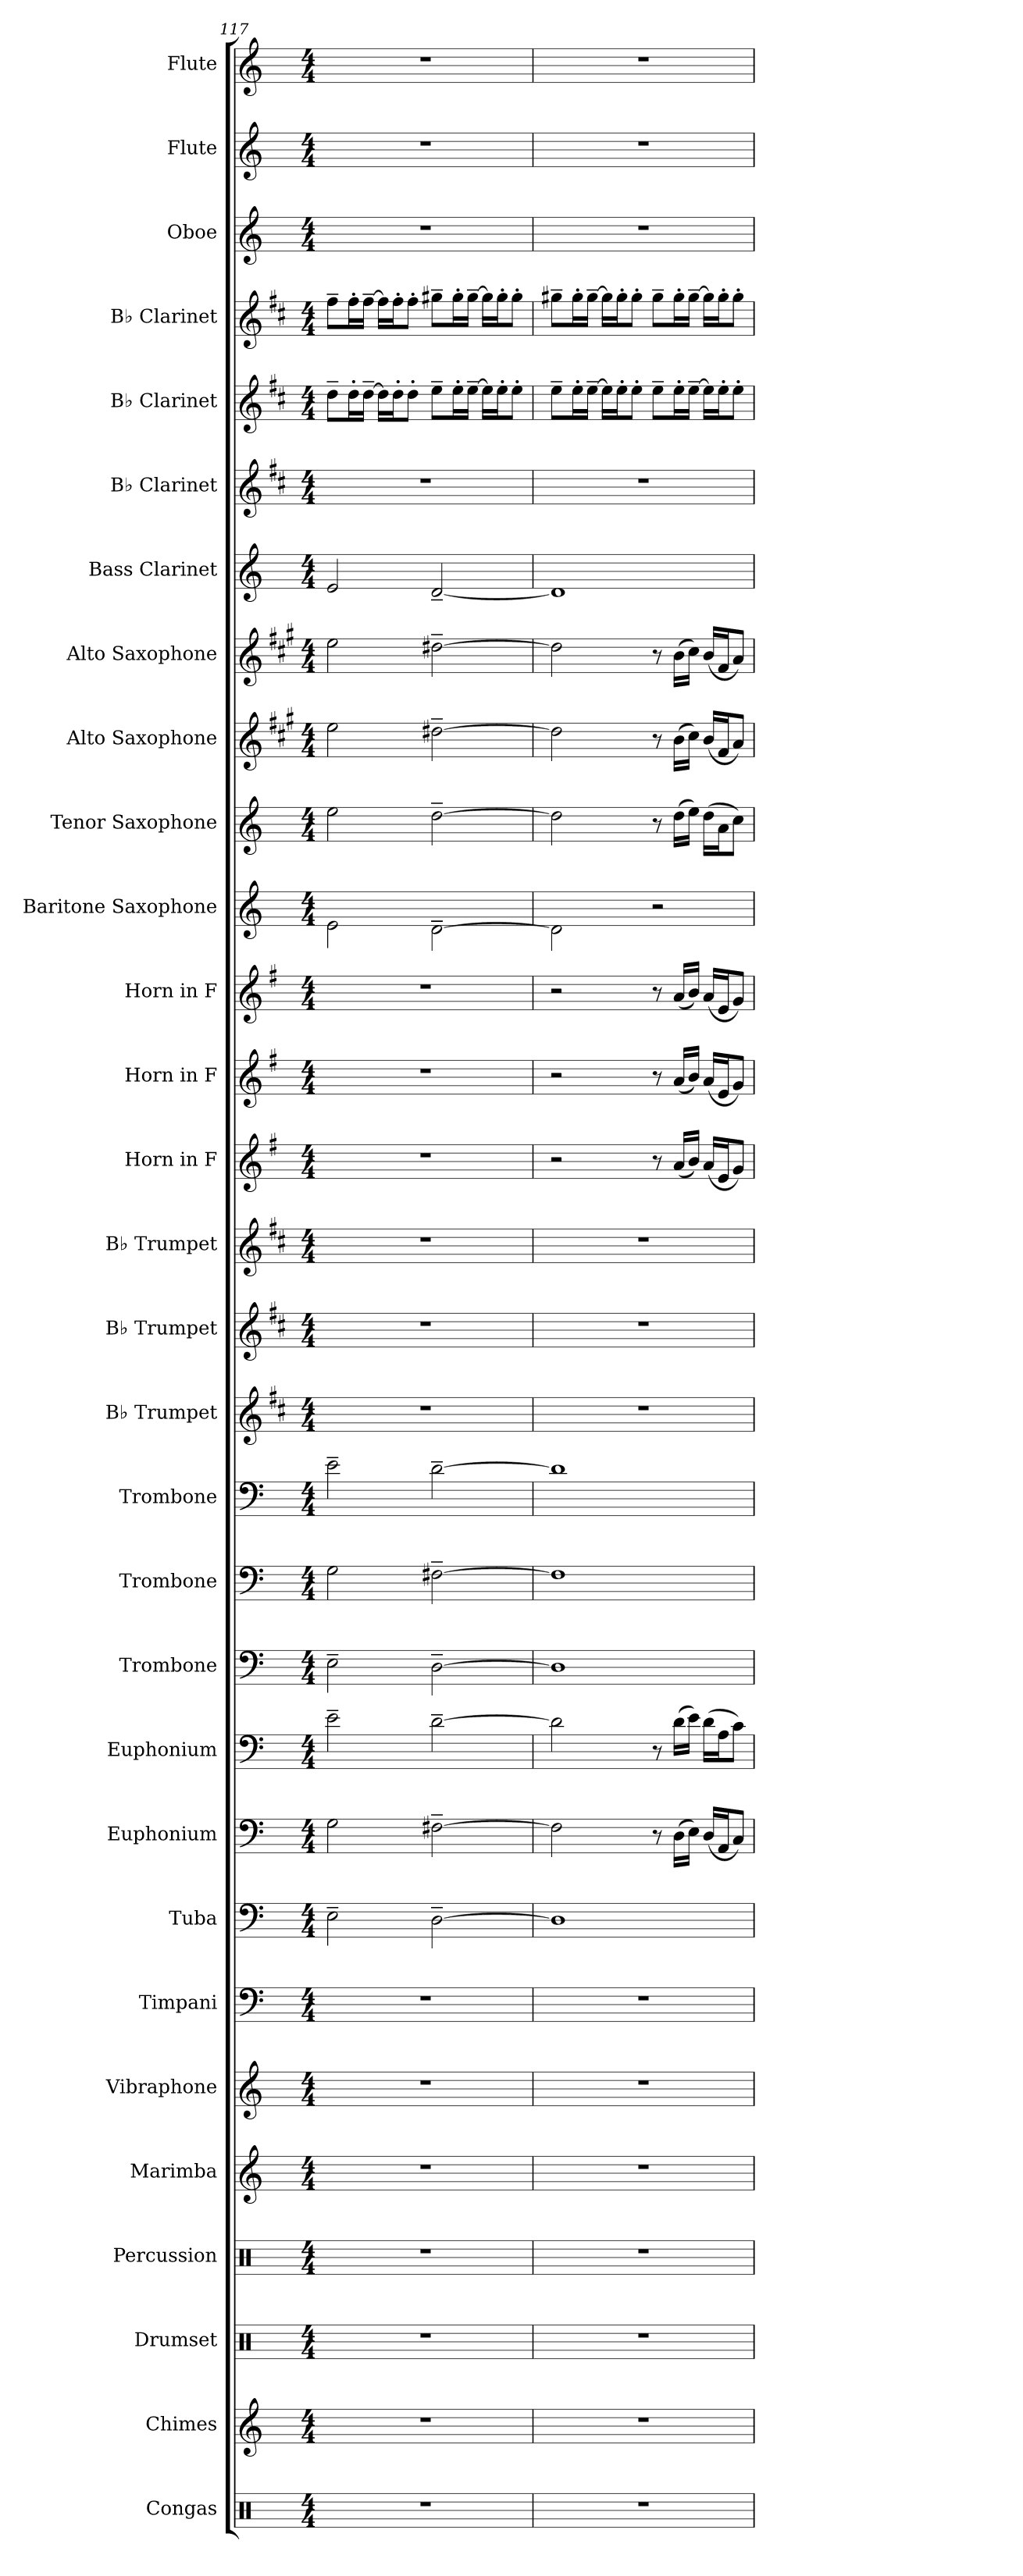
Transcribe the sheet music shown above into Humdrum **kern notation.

**kern	**kern	**kern	**kern	**kern	**kern	**kern	**kern	**kern	**kern	**kern	**kern	**kern	**kern	**kern	**kern	**kern	**kern	**kern	**kern	**kern	**kern	**kern	**kern	**kern	**kern	**kern	**kern	**kern	**kern
*part30	*part29	*part28	*part27	*part26	*part25	*part24	*part23	*part22	*part21	*part20	*part19	*part18	*part17	*part16	*part15	*part14	*part13	*part12	*part11	*part10	*part9	*part8	*part7	*part6	*part5	*part4	*part3	*part2	*part1
*staff30	*staff29	*staff28	*staff27	*staff26	*staff25	*staff24	*staff23	*staff22	*staff21	*staff20	*staff19	*staff18	*staff17	*staff16	*staff15	*staff14	*staff13	*staff12	*staff11	*staff10	*staff9	*staff8	*staff7	*staff6	*staff5	*staff4	*staff3	*staff2	*staff1
*I"Congas	*I"Chimes	*I"Drumset	*I"Percussion	*I"Marimba	*I"Vibraphone	*I"Timpani	*I"Tuba	*I"Euphonium	*I"Euphonium	*I"Trombone	*I"Trombone	*I"Trombone	*I"B♭ Trumpet	*I"B♭ Trumpet	*I"B♭ Trumpet	*I"Horn in F	*I"Horn in F	*I"Horn in F	*I"Baritone Saxophone	*I"Tenor Saxophone	*I"Alto Saxophone	*I"Alto Saxophone	*I"Bass Clarinet	*I"B♭ Clarinet	*I"B♭ Clarinet	*I"B♭ Clarinet	*I"Oboe	*I"Flute	*I"Flute
*I'Con.	*I'Cme.	*I'D. Set	*I'Perc.	*I'Mrm.	*I'Vib.	*I'Timp.	*I'Tba.	*I'Euph.	*I'Euph.	*I'Tbn.	*I'Tbn.	*I'Tbn.	*I'B♭ Tpt.	*I'B♭ Tpt.	*I'B♭ Tpt.	*	*	*	*I'Bar. Sax.	*I'T. Sax.	*I'A. Sax.	*I'A. Sax.	*I'B. Cl.	*I'B♭ Cl.	*I'B♭ Cl.	*I'B♭ Cl.	*I'Ob.	*I'Fl.	*I'Fl.
*clefX	*clefG2	*clefX	*clefX	*clefG2	*clefG2	*clefF4	*clefF4	*clefF4	*clefF4	*clefF4	*clefF4	*clefF4	*clefG2	*clefG2	*clefG2	*clefG2	*clefG2	*clefG2	*clefG2	*clefG2	*clefG2	*clefG2	*clefG2	*clefG2	*clefG2	*clefG2	*clefG2	*clefG2	*clefG2
*	*	*	*	*	*	*	*	*	*	*	*	*	*ITrd1c2	*ITrd1c2	*ITrd1c2	*ITrd4c7	*ITrd4c7	*ITrd4c7	*ITrd12c21	*ITrd8c14	*ITrd5c9	*ITrd5c9	*ITrd8c14	*ITrd1c2	*ITrd1c2	*ITrd1c2	*	*	*
*k[]	*k[]	*k[]	*k[]	*k[]	*k[]	*k[]	*k[]	*k[]	*k[]	*k[]	*k[]	*k[]	*k[]	*k[]	*k[]	*k[]	*k[]	*k[]	*k[]	*k[]	*k[]	*k[]	*k[]	*k[]	*k[]	*k[]	*k[]	*k[]	*k[]
*M4/4	*M4/4	*M4/4	*M4/4	*M4/4	*M4/4	*M4/4	*M4/4	*M4/4	*M4/4	*M4/4	*M4/4	*M4/4	*M4/4	*M4/4	*M4/4	*M4/4	*M4/4	*M4/4	*M4/4	*M4/4	*M4/4	*M4/4	*M4/4	*M4/4	*M4/4	*M4/4	*M4/4	*M4/4	*M4/4
=117	=117	=117	=117	=117	=117	=117	=117	=117	=117	=117	=117	=117	=117	=117	=117	=117	=117	=117	=117	=117	=117	=117	=117	=117	=117	=117	=117	=117	=117
1r	1r	1r	1r	1r	1r	1r	2E~\	2G\	2e~\	2E~\	2G\	2e~\	1r	1r	1r	1r	1r	1r	2E\	2e\	2g\	2g\	2E/	1r	8cc~\L	8ee~\L	1r	1r	1r
.	.	.	.	.	.	.	.	.	.	.	.	.	.	.	.	.	.	.	.	.	.	.	.	.	16cc'\L	16ee'\L	.	.	.
.	.	.	.	.	.	.	.	.	.	.	.	.	.	.	.	.	.	.	.	.	.	.	.	.	[16cc~\JJ	[16ee~\JJ	.	.	.
.	.	.	.	.	.	.	.	.	.	.	.	.	.	.	.	.	.	.	.	.	.	.	.	.	16cc\LL]	16ee\LL]	.	.	.
.	.	.	.	.	.	.	.	.	.	.	.	.	.	.	.	.	.	.	.	.	.	.	.	.	16cc'\J	16ee'\J	.	.	.
.	.	.	.	.	.	.	.	.	.	.	.	.	.	.	.	.	.	.	.	.	.	.	.	.	8cc'\J	8ee'\J	.	.	.
.	.	.	.	.	.	.	[2D~\	[2F#X~\	[2d~\	[2D~\	[2F#X~\	[2d~\	.	.	.	.	.	.	[2D~\	[2d~\	[2f#X~\	[2f#X~\	[2D~/	.	8dd~\L	8ff#X~\L	.	.	.
.	.	.	.	.	.	.	.	.	.	.	.	.	.	.	.	.	.	.	.	.	.	.	.	.	16dd'\L	16ff#'\L	.	.	.
.	.	.	.	.	.	.	.	.	.	.	.	.	.	.	.	.	.	.	.	.	.	.	.	.	[16dd~\JJ	[16ff#~\JJ	.	.	.
.	.	.	.	.	.	.	.	.	.	.	.	.	.	.	.	.	.	.	.	.	.	.	.	.	16dd\LL]	16ff#\LL]	.	.	.
.	.	.	.	.	.	.	.	.	.	.	.	.	.	.	.	.	.	.	.	.	.	.	.	.	16dd'\J	16ff#'\J	.	.	.
.	.	.	.	.	.	.	.	.	.	.	.	.	.	.	.	.	.	.	.	.	.	.	.	.	8dd'\J	8ff#'\J	.	.	.
=118	=118	=118	=118	=118	=118	=118	=118	=118	=118	=118	=118	=118	=118	=118	=118	=118	=118	=118	=118	=118	=118	=118	=118	=118	=118	=118	=118	=118	=118
1r	1r	1r	1r	1r	1r	1r	1D]	2F#\]	2d\]	1D]	1F#]	1d]	1r	1r	1r	2r	2r	2r	2D\]	2d\]	2f#\]	2f#\]	1D]	1r	8dd~\L	8ff#X~\L	1r	1r	1r
.	.	.	.	.	.	.	.	.	.	.	.	.	.	.	.	.	.	.	.	.	.	.	.	.	16dd'\L	16ff#'\L	.	.	.
.	.	.	.	.	.	.	.	.	.	.	.	.	.	.	.	.	.	.	.	.	.	.	.	.	[16dd~\JJ	[16ff#~\JJ	.	.	.
.	.	.	.	.	.	.	.	.	.	.	.	.	.	.	.	.	.	.	.	.	.	.	.	.	16dd\LL]	16ff#\LL]	.	.	.
.	.	.	.	.	.	.	.	.	.	.	.	.	.	.	.	.	.	.	.	.	.	.	.	.	16dd'\J	16ff#'\J	.	.	.
.	.	.	.	.	.	.	.	.	.	.	.	.	.	.	.	.	.	.	.	.	.	.	.	.	8dd'\J	8ff#'\J	.	.	.
.	.	.	.	.	.	.	.	8r	8r	.	.	.	.	.	.	8r	8r	8r	2r	8r	8r	8r	.	.	8dd~\L	8ff#~\L	.	.	.
.	.	.	.	.	.	.	.	(>16D\LL	(>16d\LL	.	.	.	.	.	.	(<16d/LL	(<16d/LL	(<16d/LL	.	(>16d\LL	(>16d\LL	(>16d\LL	.	.	16dd'\L	16ff#'\L	.	.	.
.	.	.	.	.	.	.	.	16E\JJ)	16e\JJ)	.	.	.	.	.	.	16e/JJ)	16e/JJ)	16e/JJ)	.	16e\JJ)	16e\JJ)	16e\JJ)	.	.	[16dd~\JJ	[16ff#~\JJ	.	.	.
.	.	.	.	.	.	.	.	(<16D/LL	(>16d\LL	.	.	.	.	.	.	(<16d/LL	(<16d/LL	(<16d/LL	.	(>16d\LL	(<16d/LL	(<16d/LL	.	.	16dd\LL]	16ff#\LL]	.	.	.
.	.	.	.	.	.	.	.	16AA/J	16A\J	.	.	.	.	.	.	16A/J	16A/J	16A/J	.	16A\J	16A/J	16A/J	.	.	16dd'\J	16ff#'\J	.	.	.
.	.	.	.	.	.	.	.	8C/J)	8c\J)	.	.	.	.	.	.	8c/J)	8c/J)	8c/J)	.	8c\J)	8c/J)	8c/J)	.	.	8dd'\J	8ff#'\J	.	.	.
=	=	=	=	=	=	=	=	=	=	=	=	=	=	=	=	=	=	=	=	=	=	=	=	=	=	=	=	=	=
*-	*-	*-	*-	*-	*-	*-	*-	*-	*-	*-	*-	*-	*-	*-	*-	*-	*-	*-	*-	*-	*-	*-	*-	*-	*-	*-	*-	*-	*-
